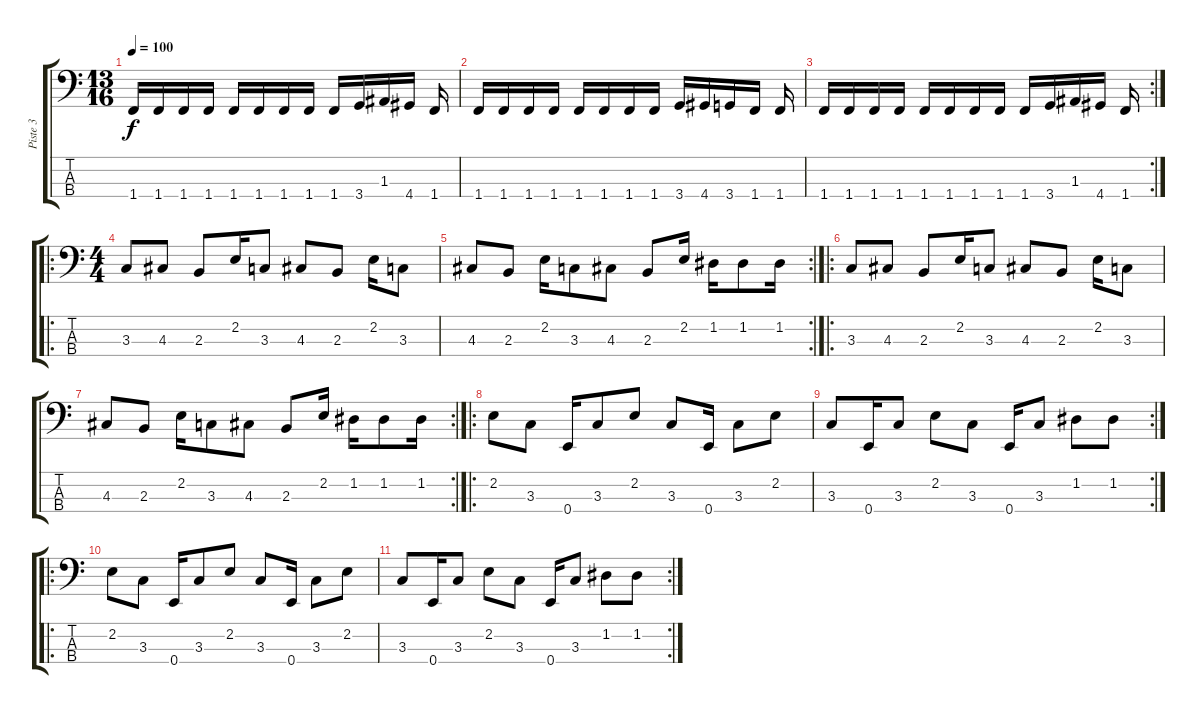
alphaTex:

\track ("Piste 3" "Piste 3") {instrument electricbassfinger}
\staff {score tabs}
\tuning (G2 D2 A1 E1) {hide}
\ts (13 16)
\tempo 100
\clef f4
\ks c
1.4.16{dy f} 1.4.16 1.4.16 1.4.16 1.4.16 1.4.16 1.4.16 1.4.16 1.4.16 3.4.16 1.3.16 4.4.16 1.4.16 |
1.4.16 1.4.16 1.4.16 1.4.16 1.4.16 1.4.16 1.4.16 1.4.16 3.4.16 4.4.16 3.4.16 1.4.16 1.4.16 |
\rc 2
1.4.16 1.4.16 1.4.16 1.4.16 1.4.16 1.4.16 1.4.16 1.4.16 1.4.16 3.4.16 1.3.16 4.4.16 1.4.16 |
\ro
\ts (4 4)
3.3.8 4.3.8 2.3.8 2.2.16 3.3.8 4.3.8 2.3.8 2.2.16 3.3.8 |
\rc 2
4.3.8 2.3.8 2.2.16 3.3.8 4.3.8 2.3.8 2.2.16 1.2.16 1.2.8 1.2.16 |
\ro
3.3.8 4.3.8 2.3.8 2.2.16 3.3.8 4.3.8 2.3.8 2.2.16 3.3.8 |
\rc 2
4.3.8 2.3.8 2.2.16 3.3.8 4.3.8 2.3.8 2.2.16 1.2.16 1.2.8 1.2.16 |
\ro
2.2.8 3.3.8 0.4.16 3.3.8 2.2.8 3.3.8 0.4.16 3.3.8 2.2.8 |
\rc 2
3.3.8 0.4.16 3.3.8 2.2.8 3.3.8 0.4.16 3.3.8 1.2.8 1.2.8 |
\ro
2.2.8 3.3.8 0.4.16 3.3.8 2.2.8 3.3.8 0.4.16 3.3.8 2.2.8 |
\rc 2
3.3.8 0.4.16 3.3.8 2.2.8 3.3.8 0.4.16 3.3.8 1.2.8 1.2.8
